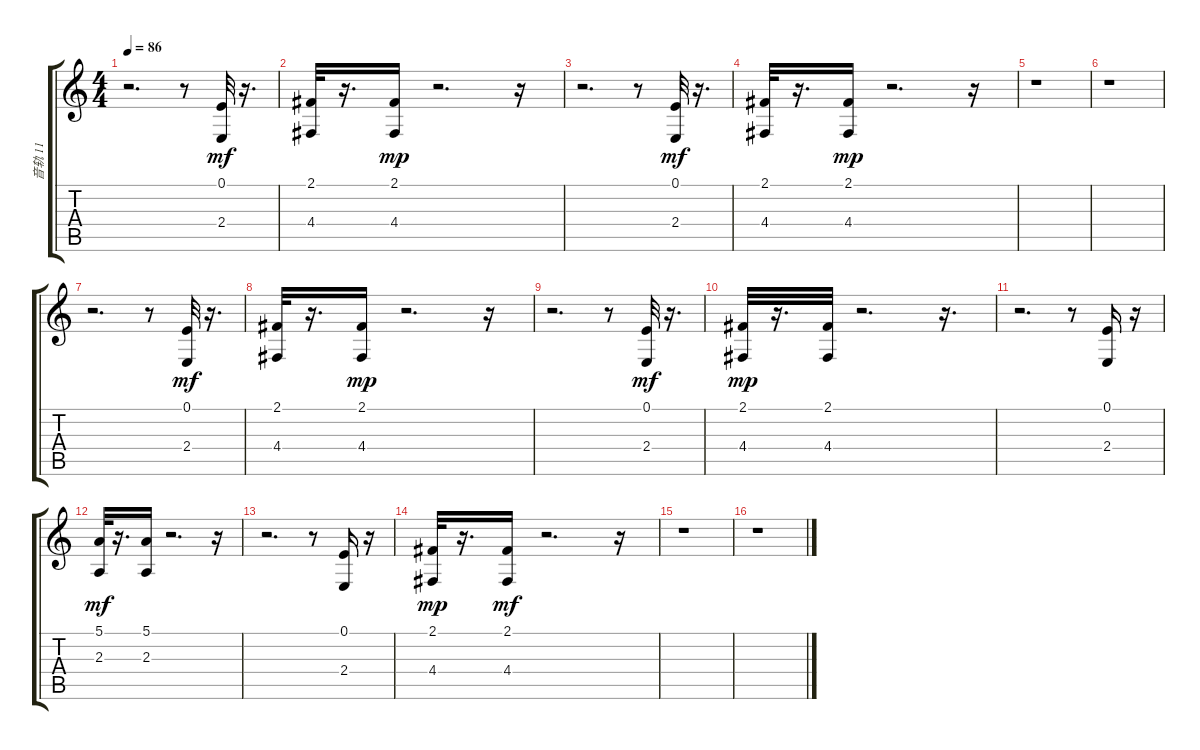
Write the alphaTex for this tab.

\track ("音轨 11" "音轨 11") {instrument xylophone}
\staff {score tabs}
\tuning (E4 B3 G3 D3 A2 E2) {hide}
\ts (4 4)
\tempo 86
\clef g2
\ks c
r.2{d dy mp} r.8 (0.1 2.4).32{dy mf} r.16{d} |
(2.1 4.4).32 r.16{d} (2.1 4.4).16{dy mp} r.2{d} r.16 |
r.2{d} r.8 (0.1 2.4).32{dy mf} r.16{d} |
(2.1 4.4).32 r.16{d} (2.1 4.4).16{dy mp} r.2{d} r.16 |
r.1 |
r.1 |
r.2{d} r.8 (0.1 2.4).32{dy mf} r.16{d} |
(2.1 4.4).32 r.16{d} (2.1 4.4).16{dy mp} r.2{d} r.16 |
r.2{d} r.8 (0.1 2.4).32{dy mf} r.16{d} |
(2.1 4.4).32{dy mp} r.16{d} (2.1 4.4).32 r.2{d} r.16{d} |
r.2{d} r.8 (0.1 2.4).16 r.16 |
(5.1 2.3).32{dy mf} r.16{d} (5.1 2.3).16 r.2{d} r.16 |
r.2{d} r.8 (0.1 2.4).16 r.16 |
(2.1 4.4).32{dy mp} r.16{d} (2.1 4.4).16{dy mf} r.2{d} r.16 |
r.1 |
r.1
